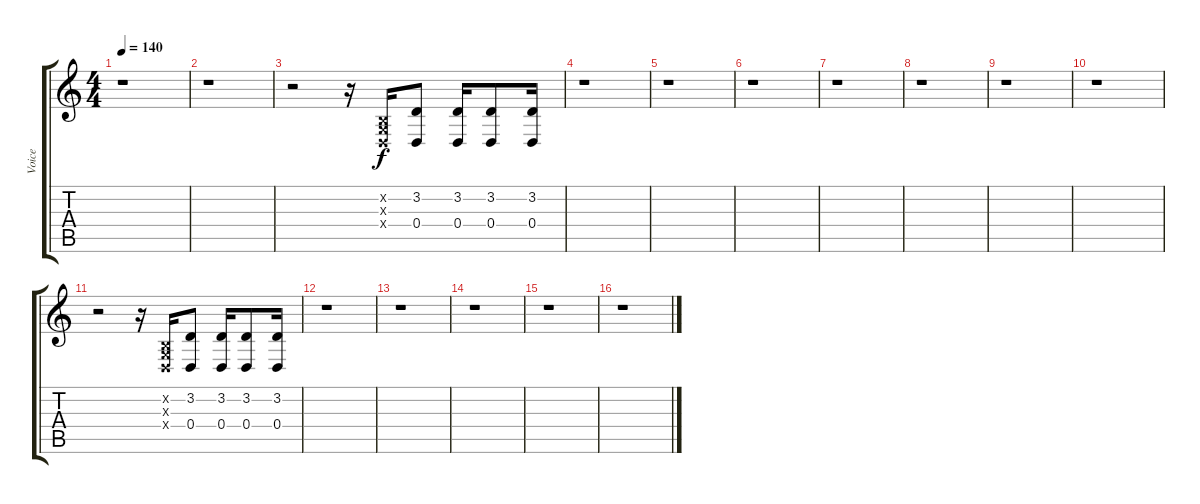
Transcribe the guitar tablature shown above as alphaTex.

\track ("Voice" "Voice") {instrument lead6voice}
\staff {score tabs}
\tuning (E4 B3 G3 D3 A2 D2) {hide}
\ts (4 4)
\tempo 140
\clef g2
\ks c
r.1{dy f} |
r.1 |
r.2{volume 16 instrument lead5charang} r.16 (0.2{x} 0.3{x} 0.4{x}).16 (3.2 0.4).8 (3.2 0.4).16 (3.2 0.4).8 (3.2 0.4).16 |
r.1 |
r.1 |
r.1 |
r.1 |
r.1 |
r.1 |
r.1 |
r.2{volume 16 instrument lead5charang} r.16 (0.2{x} 0.3{x} 0.4{x}).16 (3.2 0.4).8 (3.2 0.4).16 (3.2 0.4).8 (3.2 0.4).16 |
r.1 |
r.1 |
r.1 |
r.1 |
r.1
